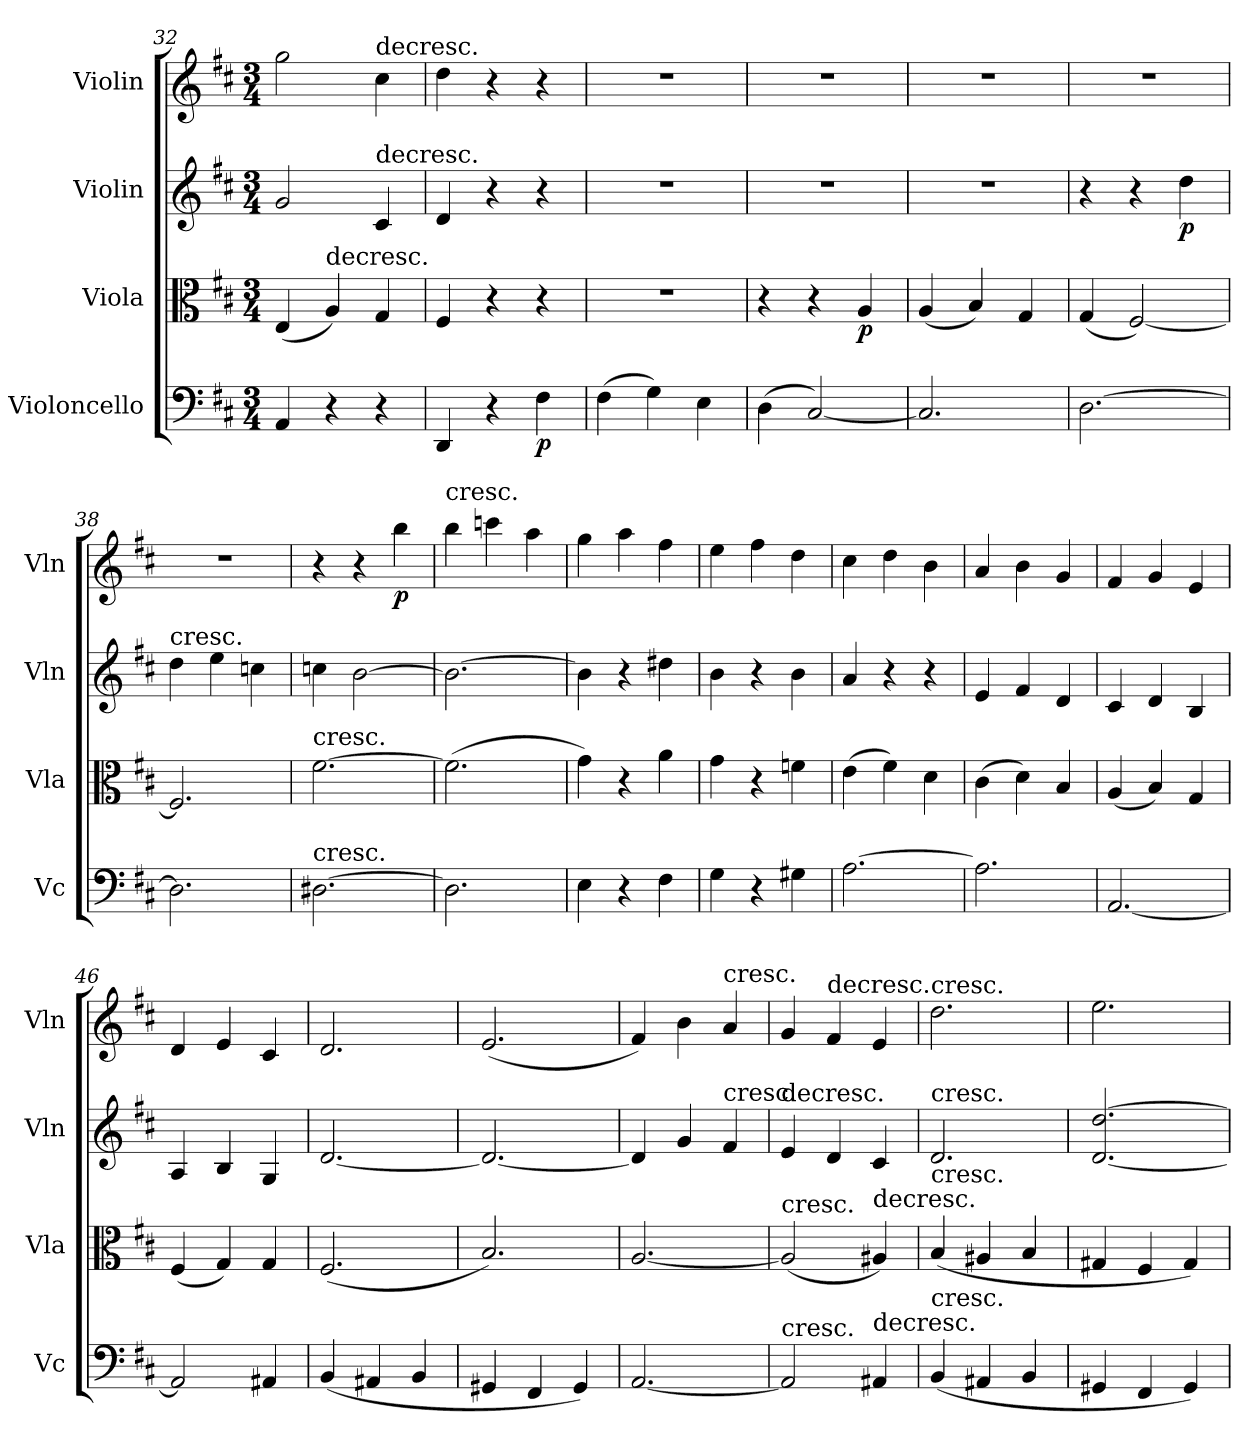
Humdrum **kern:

**kern	**dynam	**kern	**dynam	**kern	**dynam	**kern	**dynam
*part4	*part4	*part3	*part3	*part2	*part2	*part1	*part1
*staff4	*staff4	*staff3	*staff3	*staff2	*staff2	*staff1	*staff1
*I"Violoncello	*	*I"Viola	*	*I"Violin	*	*I"Violin	*
*I'Vc	*	*I'Vla	*	*I'Vln	*	*I'Vln	*
*clefF4	*	*clefC3	*	*clefG2	*	*clefG2	*
*k[f#c#]	*	*k[f#c#]	*	*k[f#c#]	*	*k[f#c#]	*
*D:	*	*D:	*	*D:	*	*D:	*
*M3/4	*	*M3/4	*	*M3/4	*	*M3/4	*
=32	=32	=32	=32	=32	=32	=32	=32
4AA/	.	(4E/	.	2g/	.	2gg\	.
!	!	!LO:TX:t=decresc.	!	!	!	!	!
4r	.	4A/)	.	.	.	.	.
!	!	!	!	!	!	!LO:TX:t=decresc.	!
!	!	!	!	!LO:TX:t=decresc.	!	!	!
4r	.	4G/	.	4c#/	.	4cc#\	.
=33	=33	=33	=33	=33	=33	=33	=33
4DD/	.	4F#/	.	4d/	.	4dd\	.
4r	.	4r	.	4r	.	4r	.
4F#\	p	4r	.	4r	.	4r	.
=34	=34	=34	=34	=34	=34	=34	=34
(4F#\	.	2.r	.	2.r	.	2.r	.
4G\)	.	.	.	.	.	.	.
4E\	.	.	.	.	.	.	.
=35	=35	=35	=35	=35	=35	=35	=35
(4D\	.	4r	.	2.r	.	2.r	.
[2C#/)	.	4r	.	.	.	.	.
.	.	4A/	p	.	.	.	.
=36	=36	=36	=36	=36	=36	=36	=36
2.C#/]	.	(4A/	.	2.r	.	2.r	.
.	.	4B/)	.	.	.	.	.
.	.	4G/	.	.	.	.	.
=37	=37	=37	=37	=37	=37	=37	=37
[2.D\	.	(4G/	.	4r	.	2.r	.
.	.	[2F#/)	.	4r	.	.	.
.	.	.	.	4dd\	p	.	.
=38	=38	=38	=38	=38	=38	=38	=38
!	!	!	!	!LO:TX:t=cresc.	!	!	!
2.D\]	.	2.F#/]	.	4dd\	.	2.r	.
.	.	.	.	4ee\	.	.	.
.	.	.	.	4ccn\	.	.	.
=39	=39	=39	=39	=39	=39	=39	=39
!	!	!LO:TX:t=cresc.	!	!	!	!	!
!LO:TX:t=cresc.	!	!	!	!	!	!	!
[2.D#X\	.	[2.f#\	.	4ccn\	.	4r	.
.	.	.	.	[2b\	.	4r	.
.	.	.	.	.	.	4bb\	p
=40	=40	=40	=40	=40	=40	=40	=40
!	!	!	!	!	!	!LO:TX:t=cresc.	!
2.D#\]	.	(2.f#\]	.	2.b\_	.	4bb\	.
.	.	.	.	.	.	4cccn\	.
.	.	.	.	.	.	4aa\	.
=41	=41	=41	=41	=41	=41	=41	=41
4E\	.	4g\)	.	4b\]	.	4gg\	.
4r	.	4r	.	4r	.	4aa\	.
4F#\	.	4a\	.	4dd#X\	.	4ff#\	.
=42	=42	=42	=42	=42	=42	=42	=42
4G\	.	4g\	.	4b\	.	4ee\	.
4r	.	4r	.	4r	.	4ff#\	.
4G#X\	.	4fn\	.	4b\	.	4dd\	.
=43	=43	=43	=43	=43	=43	=43	=43
[2.A\	.	(4e\	.	4a/	.	4cc#\	.
.	.	4f#\)	.	4r	.	4dd\	.
.	.	4d\	.	4r	.	4b\	.
=44	=44	=44	=44	=44	=44	=44	=44
2.A\]	.	(4c#\	.	4e/	.	4a/	.
.	.	4d\)	.	4f#/	.	4b\	.
.	.	4B/	.	4d/	.	4g/	.
=45	=45	=45	=45	=45	=45	=45	=45
[2.AA/	.	(4A/	.	4c#/	.	4f#/	.
.	.	4B/)	.	4d/	.	4g/	.
.	.	4G/	.	4B/	.	4e/	.
=46	=46	=46	=46	=46	=46	=46	=46
2AA/]	.	(4F#/	.	4A/	.	4d/	.
.	.	4G/)	.	4B/	.	4e/	.
4AA#X/	.	4G/	.	4G/	.	4c#/	.
=47	=47	=47	=47	=47	=47	=47	=47
(4BB/	.	(2.F#/	.	[2.d/	.	2.d/	.
4AA#X/	.	.	.	.	.	.	.
4BB/	.	.	.	.	.	.	.
=48	=48	=48	=48	=48	=48	=48	=48
4GG#X/	.	2.B/)	.	2.d/_	.	(2.e/	.
4FF#/	.	.	.	.	.	.	.
4GG#/)	.	.	.	.	.	.	.
=49	=49	=49	=49	=49	=49	=49	=49
[2.AA/	.	[2.A/	.	4d/]	.	4f#/)	.
.	.	.	.	4g/	.	4b\	.
!	!	!	!	!	!	!LO:TX:t=cresc.	!
!	!	!	!	!LO:TX:t=cresc.	!	!	!
.	.	.	.	4f#/	.	4a/	.
=50	=50	=50	=50	=50	=50	=50	=50
!	!	!	!	!LO:TX:t=decresc.	!	!	!
!	!	!LO:TX:t=cresc.	!	!	!	!	!
!LO:TX:t=cresc.	!	!	!	!	!	!	!
2AA/]	.	(2A/]	.	4e/	.	4g/	.
!	!	!	!	!	!	!LO:TX:t=decresc.	!
.	.	.	.	4d/	.	4f#/	.
!	!	!LO:TX:t=decresc.	!	!	!	!	!
!LO:TX:t=decresc.	!	!	!	!	!	!	!
4AA#X/	.	4A#X/)	.	4c#/	.	4e/	.
=51	=51	=51	=51	=51	=51	=51	=51
!	!	!	!	!	!	!LO:TX:t=cresc.	!
!	!	!	!	!LO:TX:t=cresc.	!	!	!
!	!	!LO:TX:t=cresc.	!	!	!	!	!
!LO:TX:t=cresc.	!	!	!	!	!	!	!
(4BB/	.	(4B/	.	2.d/	.	2.dd\	.
4AA#X/	.	4A#X/	.	.	.	.	.
4BB/	.	4B/	.	.	.	.	.
=52	=52	=52	=52	=52	=52	=52	=52
4GG#X/	.	4G#X/	.	[2.d/ [2.dd/	.	2.ee\	.
4FF#/	.	4F#/	.	.	.	.	.
4GG#/)	.	4G#/)	.	.	.	.	.
=	=	=	=	=	=	=	=
*-	*-	*-	*-	*-	*-	*-	*-
